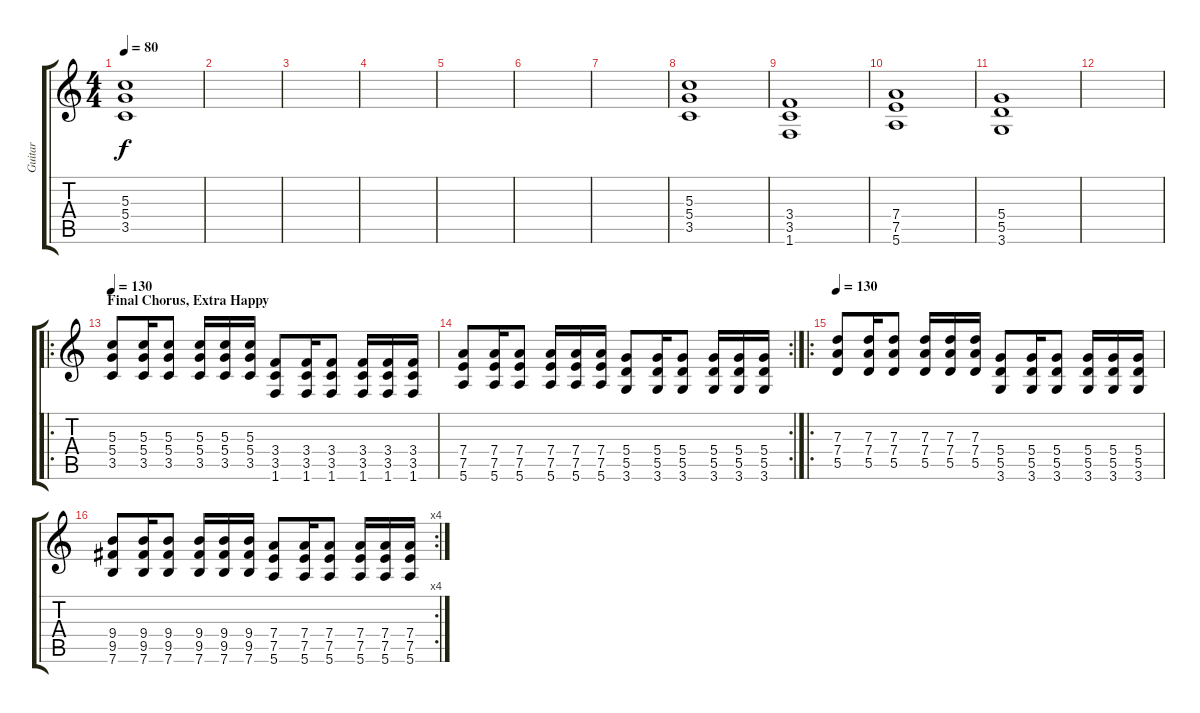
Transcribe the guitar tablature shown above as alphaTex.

\track ("Guitar" "Guitar") {instrument acousticguitarsteel}
\staff {score tabs}
\tuning (E4 B3 G3 D3 A2 E2) {hide}
\ts (4 4)
\tempo 80
\clef g2
\ks c
(5.3{t} 5.4{t} 3.5{t}).1{dy f} |
|
|
|
|
|
|
(5.3 5.4 3.5).1 |
(3.4 3.5 1.6).1 |
(7.4 7.5 5.6).1 |
(5.4 5.5 3.6).1 |
|
\ro
\section ("" "Final Chorus, Extra Happy")
\tempo 130
(5.3 5.4 3.5).8{instrument distortionguitar} (5.3 5.4 3.5).16 (5.3 5.4 3.5).8 (5.3 5.4 3.5).16 (5.3 5.4 3.5).16 (5.3 5.4 3.5).16 (3.4 3.5 1.6).8 (3.4 3.5 1.6).16 (3.4 3.5 1.6).8 (3.4 3.5 1.6).16 (3.4 3.5 1.6).16 (3.4 3.5 1.6).16 |
\rc 2
(7.4 7.5 5.6).8 (7.4 7.5 5.6).16 (7.4 7.5 5.6).8 (7.4 7.5 5.6).16 (7.4 7.5 5.6).16 (7.4 7.5 5.6).16 (5.4 5.5 3.6).8 (5.4 5.5 3.6).16 (5.4 5.5 3.6).8 (5.4 5.5 3.6).16 (5.4 5.5 3.6).16 (5.4 5.5 3.6).16 |
\ro
\tempo 130
(7.3 7.4 5.5).8{instrument distortionguitar} (7.3 7.4 5.5).16 (7.3 7.4 5.5).8 (7.3 7.4 5.5).16 (7.3 7.4 5.5).16 (7.3 7.4 5.5).16 (5.4 5.5 3.6).8 (5.4 5.5 3.6).16 (5.4 5.5 3.6).8 (5.4 5.5 3.6).16 (5.4 5.5 3.6).16 (5.4 5.5 3.6).16 |
\rc 4
(9.4 9.5 7.6).8 (9.4 9.5 7.6).16 (9.4 9.5 7.6).8 (9.4 9.5 7.6).16 (9.4 9.5 7.6).16 (9.4 9.5 7.6).16 (7.4 7.5 5.6).8 (7.4 7.5 5.6).16 (7.4 7.5 5.6).8 (7.4 7.5 5.6).16 (7.4 7.5 5.6).16 (7.4 7.5 5.6).16
